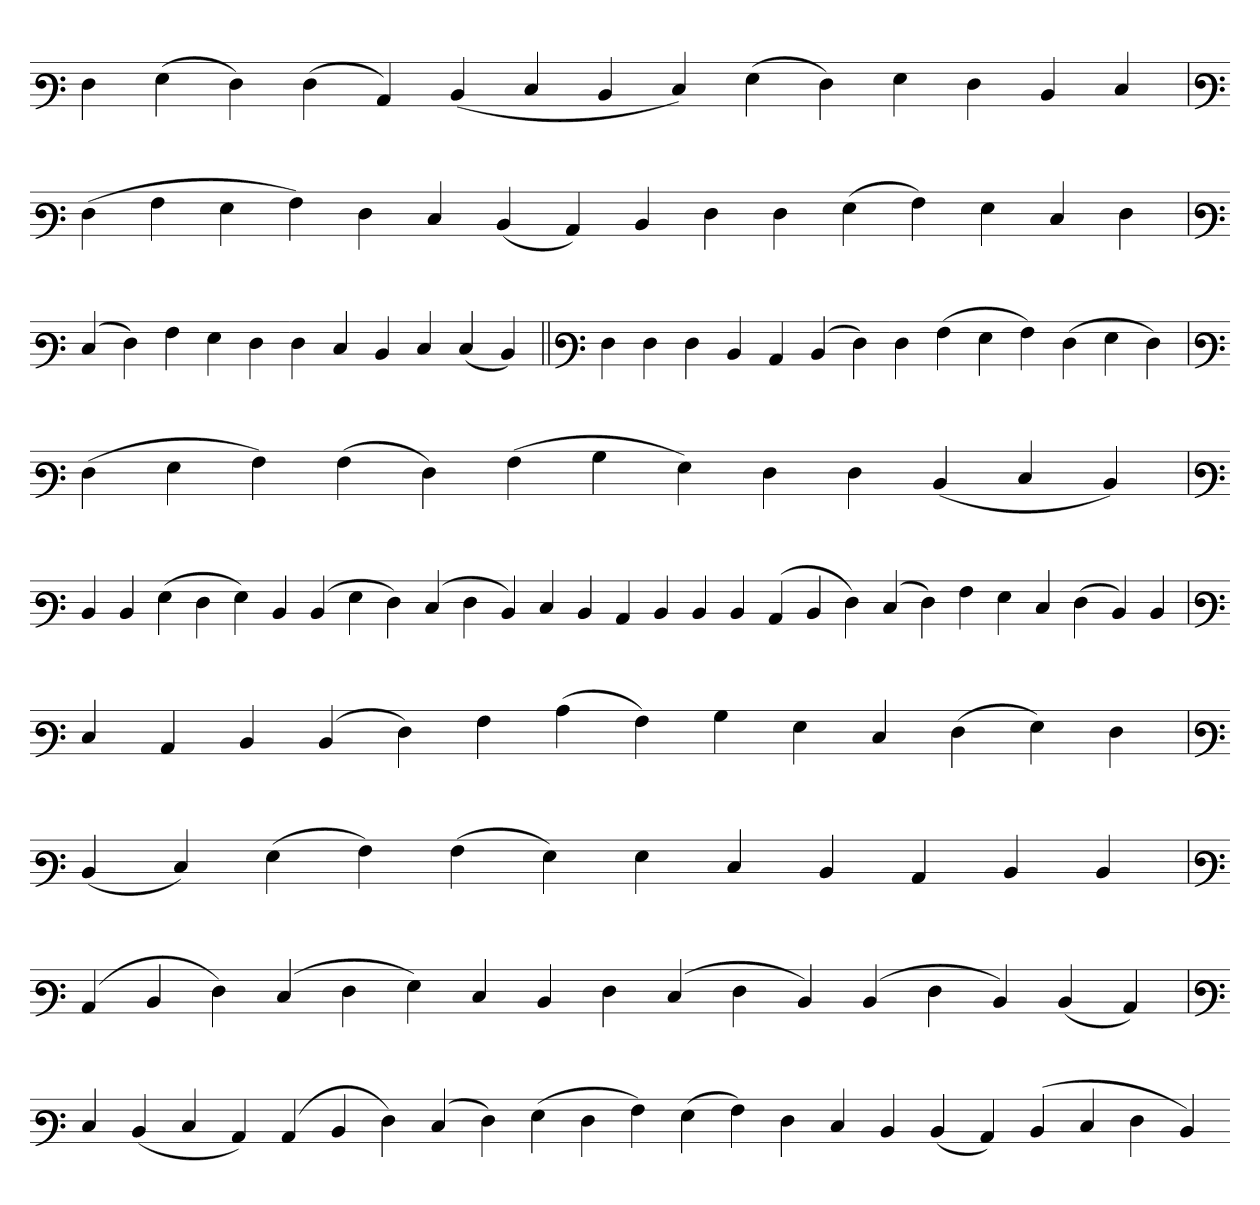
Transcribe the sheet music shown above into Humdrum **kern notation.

**kern
*part1
*staff1
*clefF3
=
4F
(4G
4F)
(4F
4C)
(4D
4E
4D
4E)
(4G
4F)
4G
4F
4D
4E
=`
*clefF3
(4F
4A
4G
4A)
4F
4E
(4D
4C)
4D
4F
4F
(4G
4A)
4G
4E
4F
=`
*clefF3
(4E
4F)
4A
4G
4F
4F
4E
4D
4E
(4E
4D)
=||
*clefF3
4F
4F
4F
4D
4C
(4D
4F)
4F
(4A
4G
4A)
(4F
4G
4F)
=`
*clefF3
(4F
4G
4A)
(4A
4F)
(4A
4B
4G)
4F
4F
(4D
4E
4D)
=
*clefF3
4D
4D
(4G
4F
4G)
4D
(4D
4G
4F)
(4E
4F
4D)
4E
4D
4C
4D
4D
4D
(4C
4D
4F)
(4E
4F)
4A
4G
4E
(4F
4D)
4D
='
*clefF3
4E
4C
4D
(4D
4F)
4A
(4c
4A)
4B
4G
4E
(4F
4G)
4F
=`
*clefF3
(4D
4E)
(4G
4A)
(4A
4G)
4G
4E
4D
4C
4D
4D
=`
*clefF3
(4C
4D
4F)
(4E
4F
4G)
4E
4D
4F
(4E
4F
4D)
(4D
4F
4D)
(4D
4C)
=
*clefF3
4E
(4D
4E
4C)
(4C
4D
4F)
(4E
4F)
(4G
4F
4A)
(4G
4A)
4F
4E
4D
(4D
4C)
(4D
4E
4F
4D)
=-
*-
